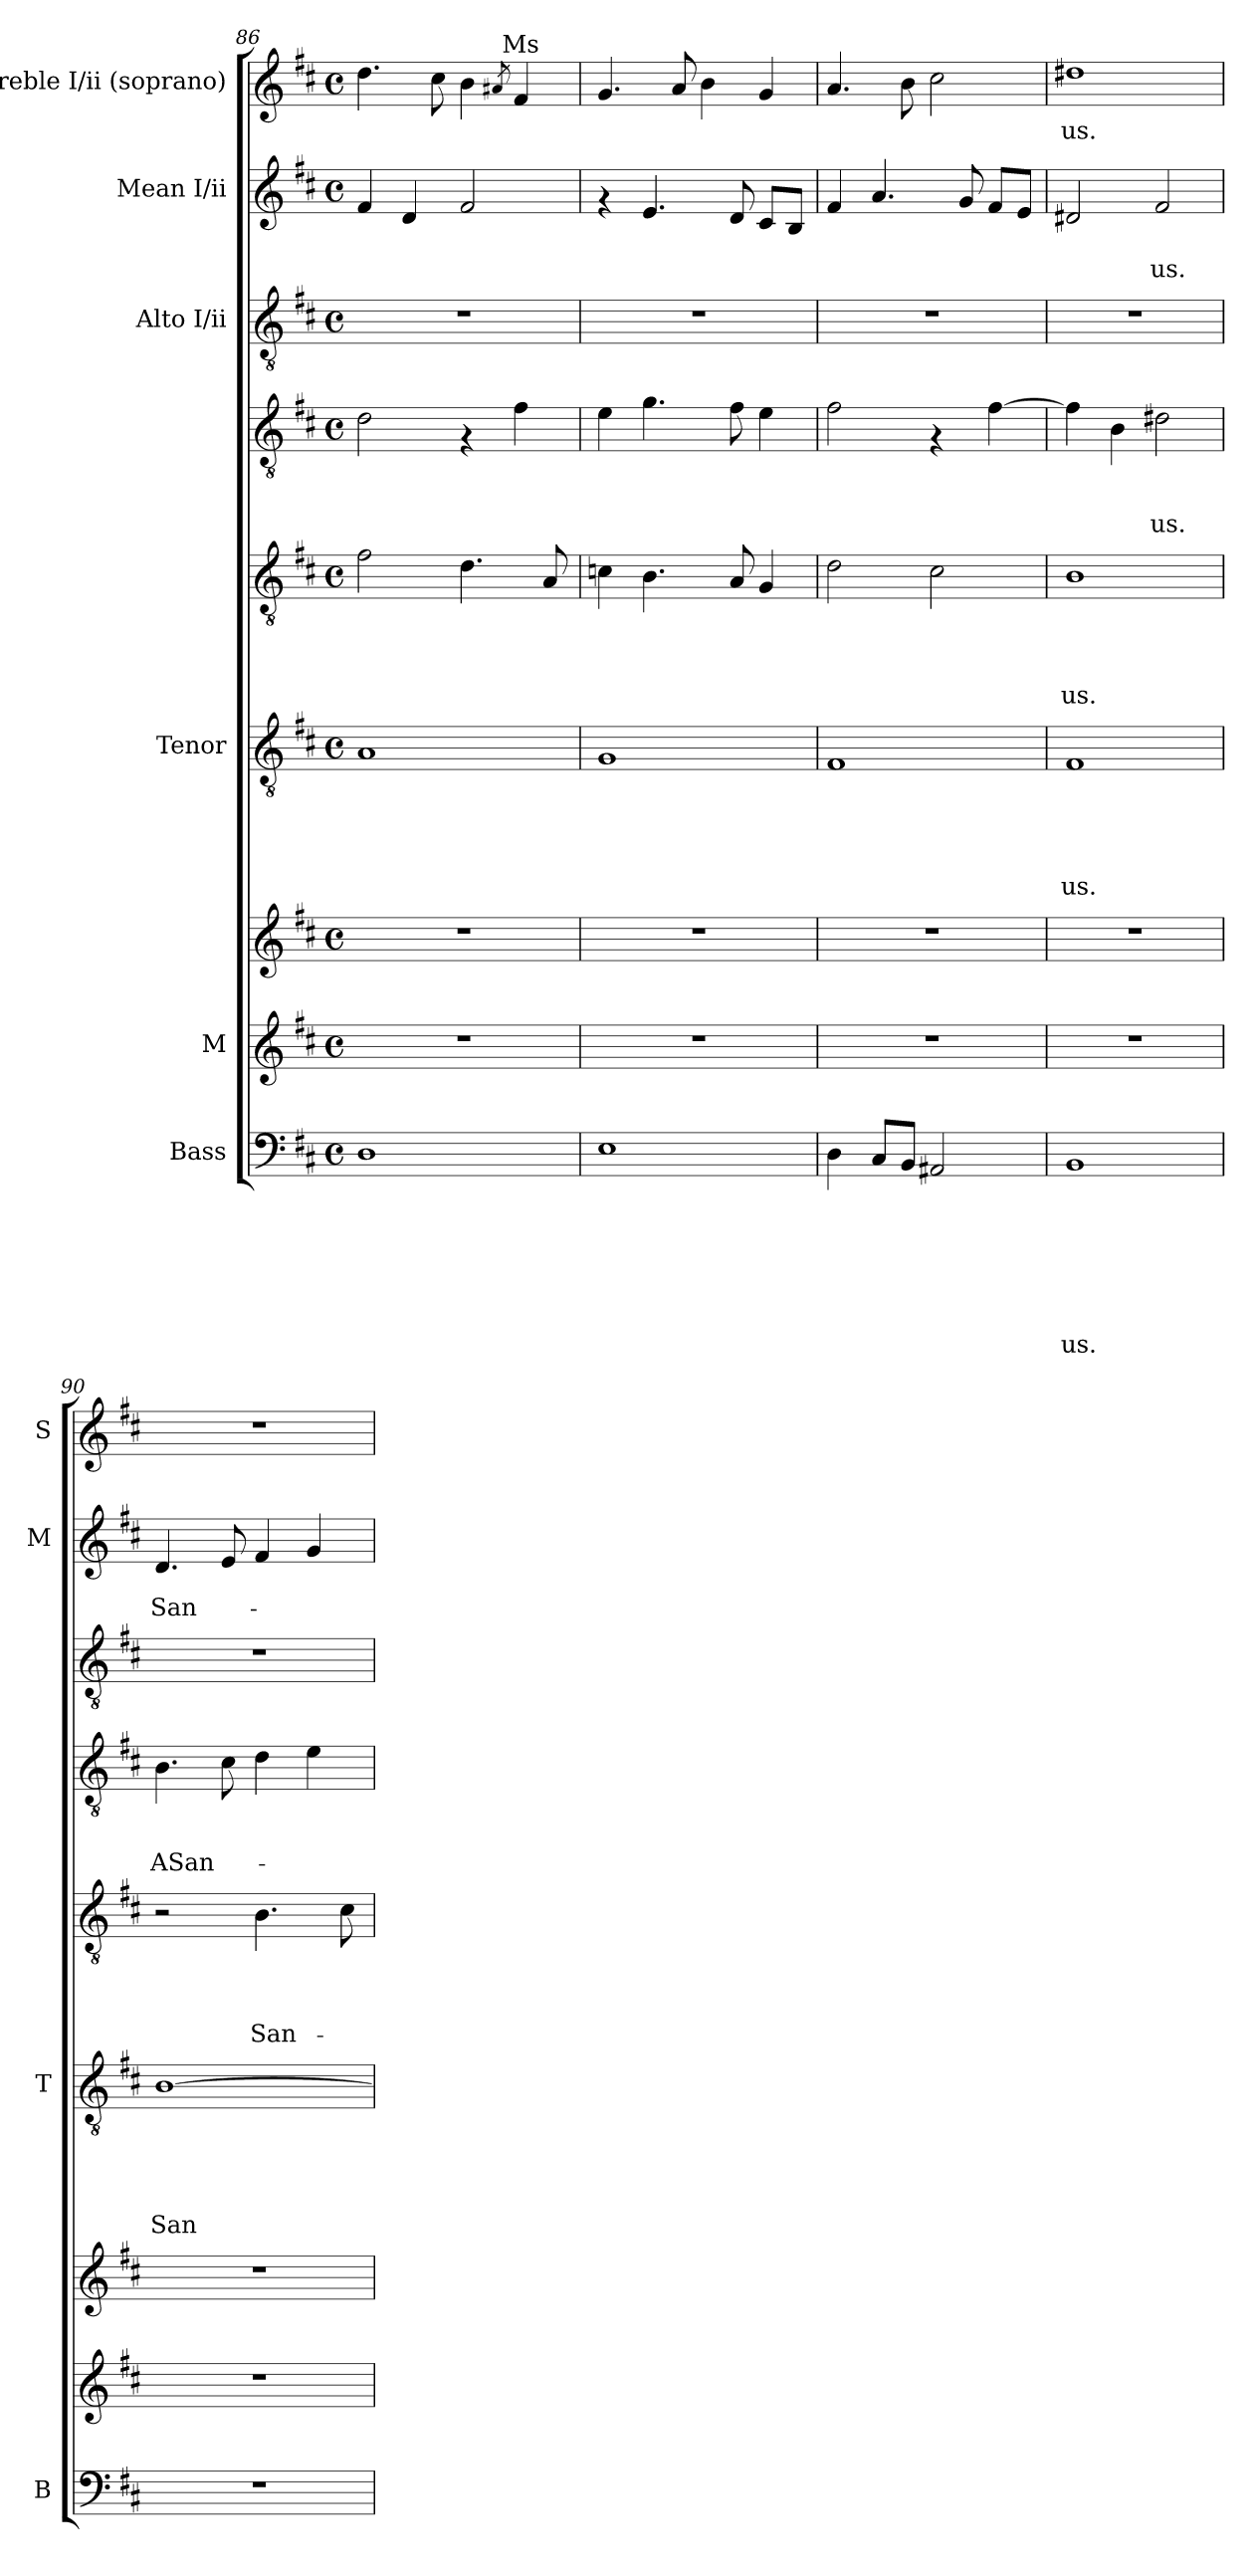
**kern	**text	**text	**text	**text	**text	**text	**text	**kern	**kern	**kern	**text	**text	**text	**text	**text	**kern	**text	**text	**text	**text	**kern	**text	**text	**text	**kern	**kern	**text	**text	**kern	**text
*part8	*part8	*part8	*part8	*part8	*part8	*part8	*part8	*part7	*part7	*part6	*part6	*part6	*part6	*part6	*part6	*part5	*part5	*part5	*part5	*part5	*part4	*part4	*part4	*part4	*part3	*part2	*part2	*part2	*part1	*part1
*staff9	*staff9	*staff9	*staff9	*staff9	*staff9	*staff9	*staff9	*staff8	*staff7	*staff6	*staff6	*staff6	*staff6	*staff6	*staff6	*staff5	*staff5	*staff5	*staff5	*staff5	*staff4	*staff4	*staff4	*staff4	*staff3	*staff2	*staff2	*staff2	*staff1	*staff1
*I"Bass	*	*	*	*	*	*	*	*I"M	*	*I"Tenor	*	*	*	*	*	*	*	*	*	*	*	*	*	*	*I"Alto I/ii	*I"Mean I/ii	*	*	*I"Treble I/ii (soprano)	*
*I'B	*	*	*	*	*	*	*	*	*	*I'T	*	*	*	*	*	*	*	*	*	*	*	*	*	*	*	*I'M	*	*	*I'S	*
*clefF4	*	*	*	*	*	*	*	*clefG2	*clefG2	*clefGv2	*	*	*	*	*	*clefGv2	*	*	*	*	*clefGv2	*	*	*	*clefGv2	*clefG2	*	*	*clefG2	*
*k[f#c#]	*	*	*	*	*	*	*	*k[f#c#]	*k[f#c#]	*k[f#c#]	*	*	*	*	*	*k[f#c#]	*	*	*	*	*k[f#c#]	*	*	*	*k[f#c#]	*k[f#c#]	*	*	*k[f#c#]	*
*D:	*	*	*	*	*	*	*	*D:	*D:	*D:	*	*	*	*	*	*D:	*	*	*	*	*D:	*	*	*	*D:	*D:	*	*	*D:	*
*M4/4	*	*	*	*	*	*	*	*M4/4	*M4/4	*M4/4	*	*	*	*	*	*M4/4	*	*	*	*	*M4/4	*	*	*	*M4/4	*M4/4	*	*	*M4/4	*
*met(c)	*	*	*	*	*	*	*	*met(c)	*met(c)	*met(c)	*	*	*	*	*	*met(c)	*	*	*	*	*met(c)	*	*	*	*met(c)	*met(c)	*	*	*met(c)	*
=86	=86	=86	=86	=86	=86	=86	=86	=86	=86	=86	=86	=86	=86	=86	=86	=86	=86	=86	=86	=86	=86	=86	=86	=86	=86	=86	=86	=86	=86	=86
*	*	*	*	*	*	*	*	*	*	*	*	*	*	*	*	*	*	*	*	*	*	*	*	*	*	*	*	*	*^	*
1D	.	.	.	.	.	.	.	1r	1r	1A	.	.	.	.	.	2f#\	.	.	.	.	2d\	.	.	.	1r	4f#/	.	.	4.dd\	2ryy	.
.	.	.	.	.	.	.	.	.	.	.	.	.	.	.	.	.	.	.	.	.	.	.	.	.	.	4d/	.	.	.	.	.
.	.	.	.	.	.	.	.	.	.	.	.	.	.	.	.	.	.	.	.	.	.	.	.	.	.	.	.	.	8cc#\	.	.
.	.	.	.	.	.	.	.	.	.	.	.	.	.	.	.	4.d\	.	.	.	.	4rF	.	.	.	.	2f#/	.	.	4b\	8..ryy	.
!	!	!	!	!	!	!	!	!	!	!	!	!	!	!	!	!	!	!	!	!	!	!	!	!	!	!	!	!	!	!LO:TX:a:t=Ms	!
.	.	.	.	.	.	.	.	.	.	.	.	.	.	.	.	.	.	.	.	.	.	.	.	.	.	.	.	.	.	4ryy	.
.	.	.	.	.	.	.	.	.	.	.	.	.	.	.	.	.	.	.	.	.	.	.	.	.	.	.	.	.	8qa#X/	.	.
.	.	.	.	.	.	.	.	.	.	.	.	.	.	.	.	.	.	.	.	.	4f#\	.	.	.	.	.	.	.	4f#/	.	.
.	.	.	.	.	.	.	.	.	.	.	.	.	.	.	.	8A/	.	.	.	.	.	.	.	.	.	.	.	.	.	.	.
.	.	.	.	.	.	.	.	.	.	.	.	.	.	.	.	.	.	.	.	.	.	.	.	.	.	.	.	.	.	32ryy	.
*	*	*	*	*	*	*	*	*	*	*	*	*	*	*	*	*	*	*	*	*	*	*	*	*	*	*	*	*	*v	*v	*
=87	=87	=87	=87	=87	=87	=87	=87	=87	=87	=87	=87	=87	=87	=87	=87	=87	=87	=87	=87	=87	=87	=87	=87	=87	=87	=87	=87	=87	=87	=87
1E	.	.	.	.	.	.	.	1r	1r	1G	.	.	.	.	.	4cn\	.	.	.	.	4e\	.	.	.	1r	4rf	.	.	4.g/	.
.	.	.	.	.	.	.	.	.	.	.	.	.	.	.	.	4.B\	.	.	.	.	4.g\	.	.	.	.	4.e/	.	.	.	.
.	.	.	.	.	.	.	.	.	.	.	.	.	.	.	.	.	.	.	.	.	.	.	.	.	.	.	.	.	8a/	.
.	.	.	.	.	.	.	.	.	.	.	.	.	.	.	.	.	.	.	.	.	.	.	.	.	.	.	.	.	4b\	.
.	.	.	.	.	.	.	.	.	.	.	.	.	.	.	.	8A/	.	.	.	.	8f#\	.	.	.	.	8d/	.	.	.	.
.	.	.	.	.	.	.	.	.	.	.	.	.	.	.	.	4G/	.	.	.	.	4e\	.	.	.	.	8c#/L	.	.	4g/	.
.	.	.	.	.	.	.	.	.	.	.	.	.	.	.	.	.	.	.	.	.	.	.	.	.	.	8B/J	.	.	.	.
=88	=88	=88	=88	=88	=88	=88	=88	=88	=88	=88	=88	=88	=88	=88	=88	=88	=88	=88	=88	=88	=88	=88	=88	=88	=88	=88	=88	=88	=88	=88
4D\	.	.	.	.	.	.	.	1r	1r	1F#	.	.	.	.	.	2d\	.	.	.	.	2f#\	.	.	.	1r	4f#/	.	.	4.a/	.
8C#/L	.	.	.	.	.	.	.	.	.	.	.	.	.	.	.	.	.	.	.	.	.	.	.	.	.	4.a/	.	.	.	.
8BB/J	.	.	.	.	.	.	.	.	.	.	.	.	.	.	.	.	.	.	.	.	.	.	.	.	.	.	.	.	8b\	.
2AA#X/	.	.	.	.	.	.	.	.	.	.	.	.	.	.	.	2c#\	.	.	.	.	4rF	.	.	.	.	.	.	.	2cc#\	.
.	.	.	.	.	.	.	.	.	.	.	.	.	.	.	.	.	.	.	.	.	.	.	.	.	.	8g/	.	.	.	.
.	.	.	.	.	.	.	.	.	.	.	.	.	.	.	.	.	.	.	.	.	[>4f#\	.	.	.	.	8f#/L	.	.	.	.
.	.	.	.	.	.	.	.	.	.	.	.	.	.	.	.	.	.	.	.	.	.	.	.	.	.	8e/J	.	.	.	.
=89	=89	=89	=89	=89	=89	=89	=89	=89	=89	=89	=89	=89	=89	=89	=89	=89	=89	=89	=89	=89	=89	=89	=89	=89	=89	=89	=89	=89	=89	=89
!	!	!	!	!	!	!	!LO:LY:b	!	!	!	!	!	!	!	!LO:LY:b	!	!	!	!	!LO:LY:b	!	!	!	!	!	!	!	!	!	!LO:LY:b
1BB	.	.	.	.	.	.	-us.	1r	1r	1F#	.	.	.	.	-us.	1B	.	.	.	-us.	4f#\]	.	.	.	1r	2d#X/	.	.	1dd#X	-us.
.	.	.	.	.	.	.	.	.	.	.	.	.	.	.	.	.	.	.	.	.	4B\	.	.	.	.	.	.	.	.	.
!	!	!	!	!	!	!	!	!	!	!	!	!	!	!	!	!	!	!	!	!	!	!	!	!LO:LY:b:rj	!	!	!	!LO:LY:b	!	!
.	.	.	.	.	.	.	.	.	.	.	.	.	.	.	.	.	.	.	.	.	2d#X\	.	.	-us.	.	2f#/	.	-us.	.	.
!!LO:PB:g=z
=90!	=90!	=90!	=90!	=90!	=90!	=90!	=90!	=90!	=90!	=90!	=90!	=90!	=90!	=90!	=90!	=90!	=90!	=90!	=90!	=90!	=90!	=90!	=90!	=90!	=90!	=90!	=90!	=90!	=90!	=90!
!	!	!	!	!	!	!	!	!	!	!	!	!	!	!	!LO:LY:b	!	!	!	!	!	!	!	!	!LO:LY:b:rj	!	!	!	!LO:LY:b	!	!
1r	.	.	.	.	.	.	.	1r	1r	[>1B	.	.	.	.	San-	2r	.	.	.	.	4.B\	.	.	ASan-	1r	4.d/	.	San-	1r	.
.	.	.	.	.	.	.	.	.	.	.	.	.	.	.	.	.	.	.	.	.	8c#\	.	.	.	.	8e/	.	.	.	.
!	!	!	!	!	!	!	!	!	!	!	!	!	!	!	!	!	!	!	!	!LO:LY:b	!	!	!	!	!	!	!	!	!	!
.	.	.	.	.	.	.	.	.	.	.	.	.	.	.	.	4.B\	.	.	.	San-	4d\	.	.	.	.	4f#/	.	.	.	.
.	.	.	.	.	.	.	.	.	.	.	.	.	.	.	.	.	.	.	.	.	4e\	.	.	.	.	4g/	.	.	.	.
.	.	.	.	.	.	.	.	.	.	.	.	.	.	.	.	8c#\	.	.	.	.	.	.	.	.	.	.	.	.	.	.
=	=	=	=	=	=	=	=	=	=	=	=	=	=	=	=	=	=	=	=	=	=	=	=	=	=	=	=	=	=	=
*-	*-	*-	*-	*-	*-	*-	*-	*-	*-	*-	*-	*-	*-	*-	*-	*-	*-	*-	*-	*-	*-	*-	*-	*-	*-	*-	*-	*-	*-	*-
